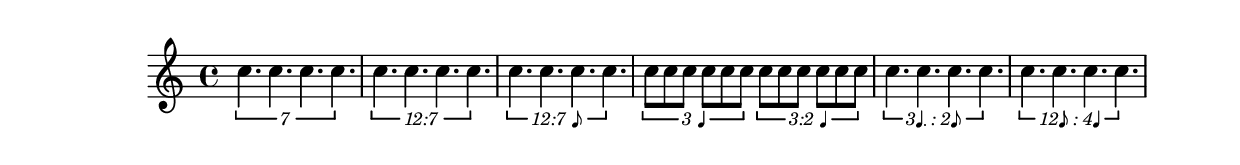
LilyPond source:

% Do not edit this file; it is automatically
% generated from Documentation/snippets/new
% This file is in the public domain.
%% Note: this file works from version 2.13.36
\version "2.13.36"

\header {
%% Translation of GIT committish: a874fda3641c9e02f61be5c41b215b8304b8ed00
  texidoces = "
LilyPond también proporciona funciones de formato para imprimir
números de grupo especial diferentes a la propia fracción, así
como para añadir una figura al número o a la fracción de la
agrupación.

"

  doctitlees = "Números de agrupación especial distintos a los predeterminados"


%% Translation of GIT committish: 0a868be38a775ecb1ef935b079000cebbc64de40
texidocde = "
LilyPond stellt auch Formatierungsfunktionen zur Verfügung, mit denen
N-tolennummern gesetzt werden können, die sich von dem eigentlichen Bruch
unterscheiden.  Auch ein Notenwert kann zu Nenner oder Zähler des Bruchs
hinzugefügt werden.
"
  doctitlede = "Nicht-standard-N-tolennummern"


%% Translation of GIT committish: 015b8e65e5e9a74cea1618b597402b5b74f89b89
  texidocfr = "
LilyPond sait aussi gérer des nolets dont le chiffrage imprimé ne
correspond pas exactement à la fraction de mesure à laquelle ils se
réfèrent, tout comme ceux auxquels une valeur de note vient en complément
au chiffre.
"
  doctitlefr = "Nolets au chiffrage inhabituel"

  lsrtags = "rhythms"

  texidoc = "
LilyPond also provides formatting functions to print tuplet numbers different
than the actual fraction, as well as to append a note value to the tuplet
number or tuplet fraction.
"
  doctitle = "Non-default tuplet numbers"
} % begin verbatim


\relative c'' {
  \once \override TupletNumber #'text =
    #(tuplet-number::non-default-tuplet-denominator-text 7)
  \times 2/3  { c4. c4. c4. c4. }
  \once \override TupletNumber #'text =
    #(tuplet-number::non-default-tuplet-fraction-text 12 7)
  \times 2/3  { c4. c4. c4. c4. }
  \once \override TupletNumber #'text =
    #(tuplet-number::append-note-wrapper
      (tuplet-number::non-default-tuplet-fraction-text 12 7) "8")
  \times 2/3  { c4. c4. c4. c4. }

  \once \override TupletNumber #'text =
    #(tuplet-number::append-note-wrapper
      tuplet-number::calc-denominator-text "4")
  \times 2/3  { c8 c8 c8 c8 c8 c8 }
  \once \override TupletNumber #'text =
    #(tuplet-number::append-note-wrapper
      tuplet-number::calc-fraction-text "4")
  \times 2/3  { c8 c8 c8 c8 c8 c8 }

  \once \override TupletNumber #'text =
    #(tuplet-number::fraction-with-notes "4." "8")
  \times 2/3  { c4. c4. c4. c4. }
  \once \override TupletNumber #'text =
    #(tuplet-number::non-default-fraction-with-notes 12 "8" 4 "4")
  \times 2/3  { c4. c4. c4. c4. }
}
